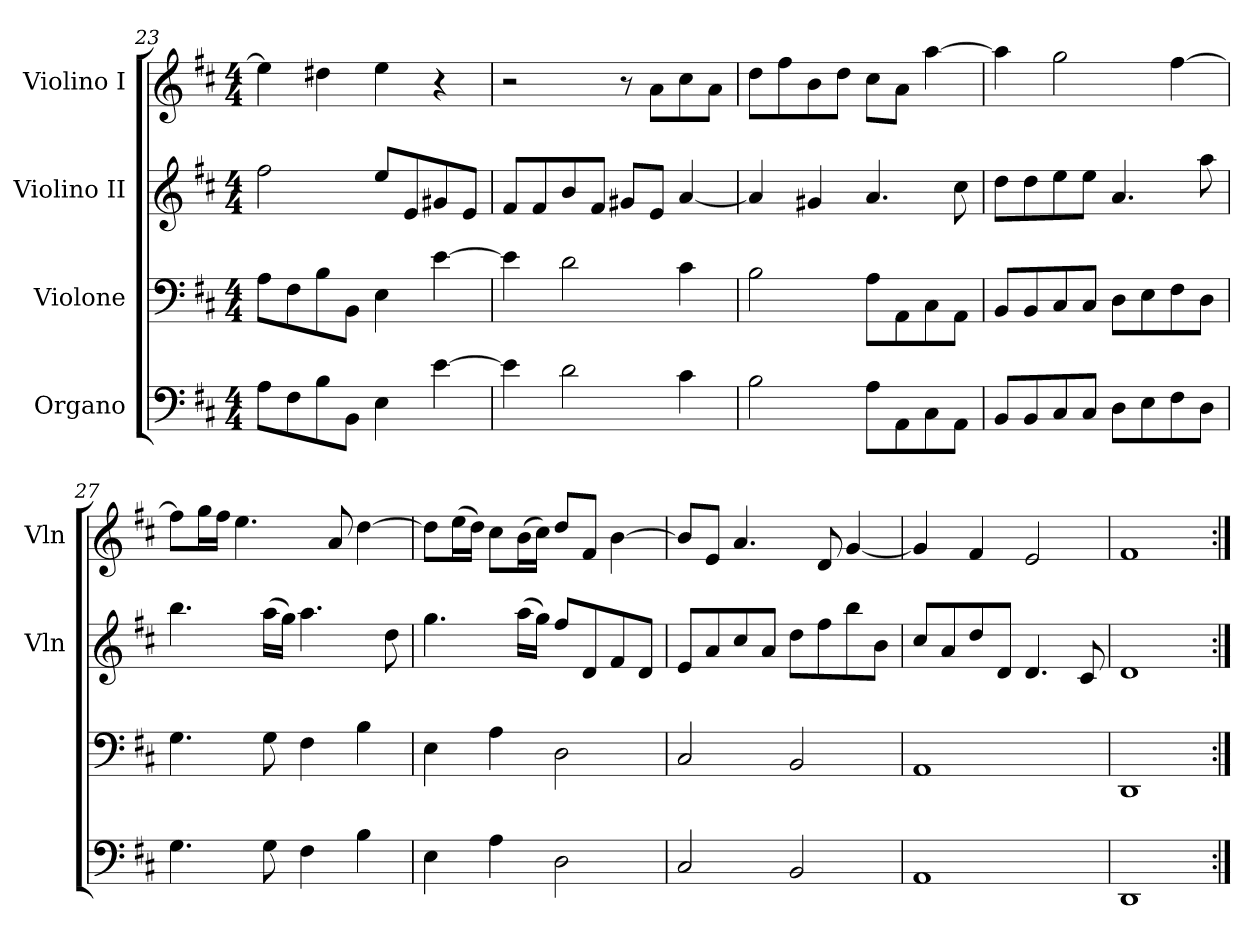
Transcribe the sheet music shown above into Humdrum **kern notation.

**kern	**kern	**kern	**kern
*part4	*part3	*part2	*part1
*staff4	*staff3	*staff2	*staff1
*I"Organo	*I"Violone	*I"Violino II	*I"Violino I
*	*	*I'Vln	*I'Vln
*clefF4	*clefF4	*clefG2	*clefG2
*k[f#c#]	*k[f#c#]	*k[f#c#]	*k[f#c#]
*D:	*D:	*D:	*D:
*M4/4	*M4/4	*M4/4	*M4/4
=23	=23	=23	=23
8AL	8AL	2ff#	4ee]
8F#	8F#	.	.
8B	8B	.	4dd#X
8BBJ	8BBJ	.	.
4E	4E	8eeL	4ee
.	.	8e	.
[4e	[4e	8g#X	4r
.	.	8eJ	.
=24	=24	=24	=24
4e]	4e]	8f#L	2r
.	.	8f#	.
2d	2d	8b	.
.	.	8f#J	.
.	.	8g#XL	8r
.	.	8eJ	8aL
4c#	4c#	[4a	8cc#
.	.	.	8aJ
=25	=25	=25	=25
2B	2B	4a]	8ddL
.	.	.	8ff#
.	.	4g#X	8b
.	.	.	8ddJ
8AL	8AL	4.a	8cc#L
8AA	8AA	.	8aJ
8C#	8C#	.	[4aa
8AAJ	8AAJ	8cc#	.
=26	=26	=26	=26
8BBL	8BBL	8ddL	4aa]
8BB	8BB	8dd	.
8C#	8C#	8ee	2gg
8C#J	8C#J	8eeJ	.
8DL	8DL	4.a	.
8E	8E	.	.
8F#	8F#	.	[4ff#
8DJ	8DJ	8aa	.
=27	=27	=27	=27
4.G	4.G	4.bb	8ff#L]
.	.	.	16ggL
.	.	.	16ff#JJ
.	.	.	4.ee
8G	8G	(16aaLL	.
.	.	16ggJJ)	.
4F#	4F#	4.aa	.
.	.	.	8a
4B	4B	.	[4dd
.	.	8dd	.
=28	=28	=28	=28
4E	4E	4.gg	8ddL]
.	.	.	(16eeL
.	.	.	16ddJJ)
4A	4A	.	8cc#L
.	.	(16aaLL	(16bL
.	.	16ggJJ)	16cc#JJ)
2D	2D	8ff#L	8ddL
.	.	8d	8f#J
.	.	8f#	[4b
.	.	8dJ	.
=29	=29	=29	=29
2C#	2C#	8eL	8bL]
.	.	8a	8eJ
.	.	8cc#	4.a
.	.	8aJ	.
2BB	2BB	8ddL	.
.	.	8ff#	8d
.	.	8bb	[4g
.	.	8bJ	.
=30	=30	=30	=30
1AA	1AA	8cc#L	4g]
.	.	8a	.
.	.	8dd	4f#
.	.	8dJ	.
.	.	4.d	2e
.	.	8c#	.
=31	=31	=31	=31
1DD	1DD	1d	1f#
=:|!	=:|!	=:|!	=:|!
*-	*-	*-	*-
